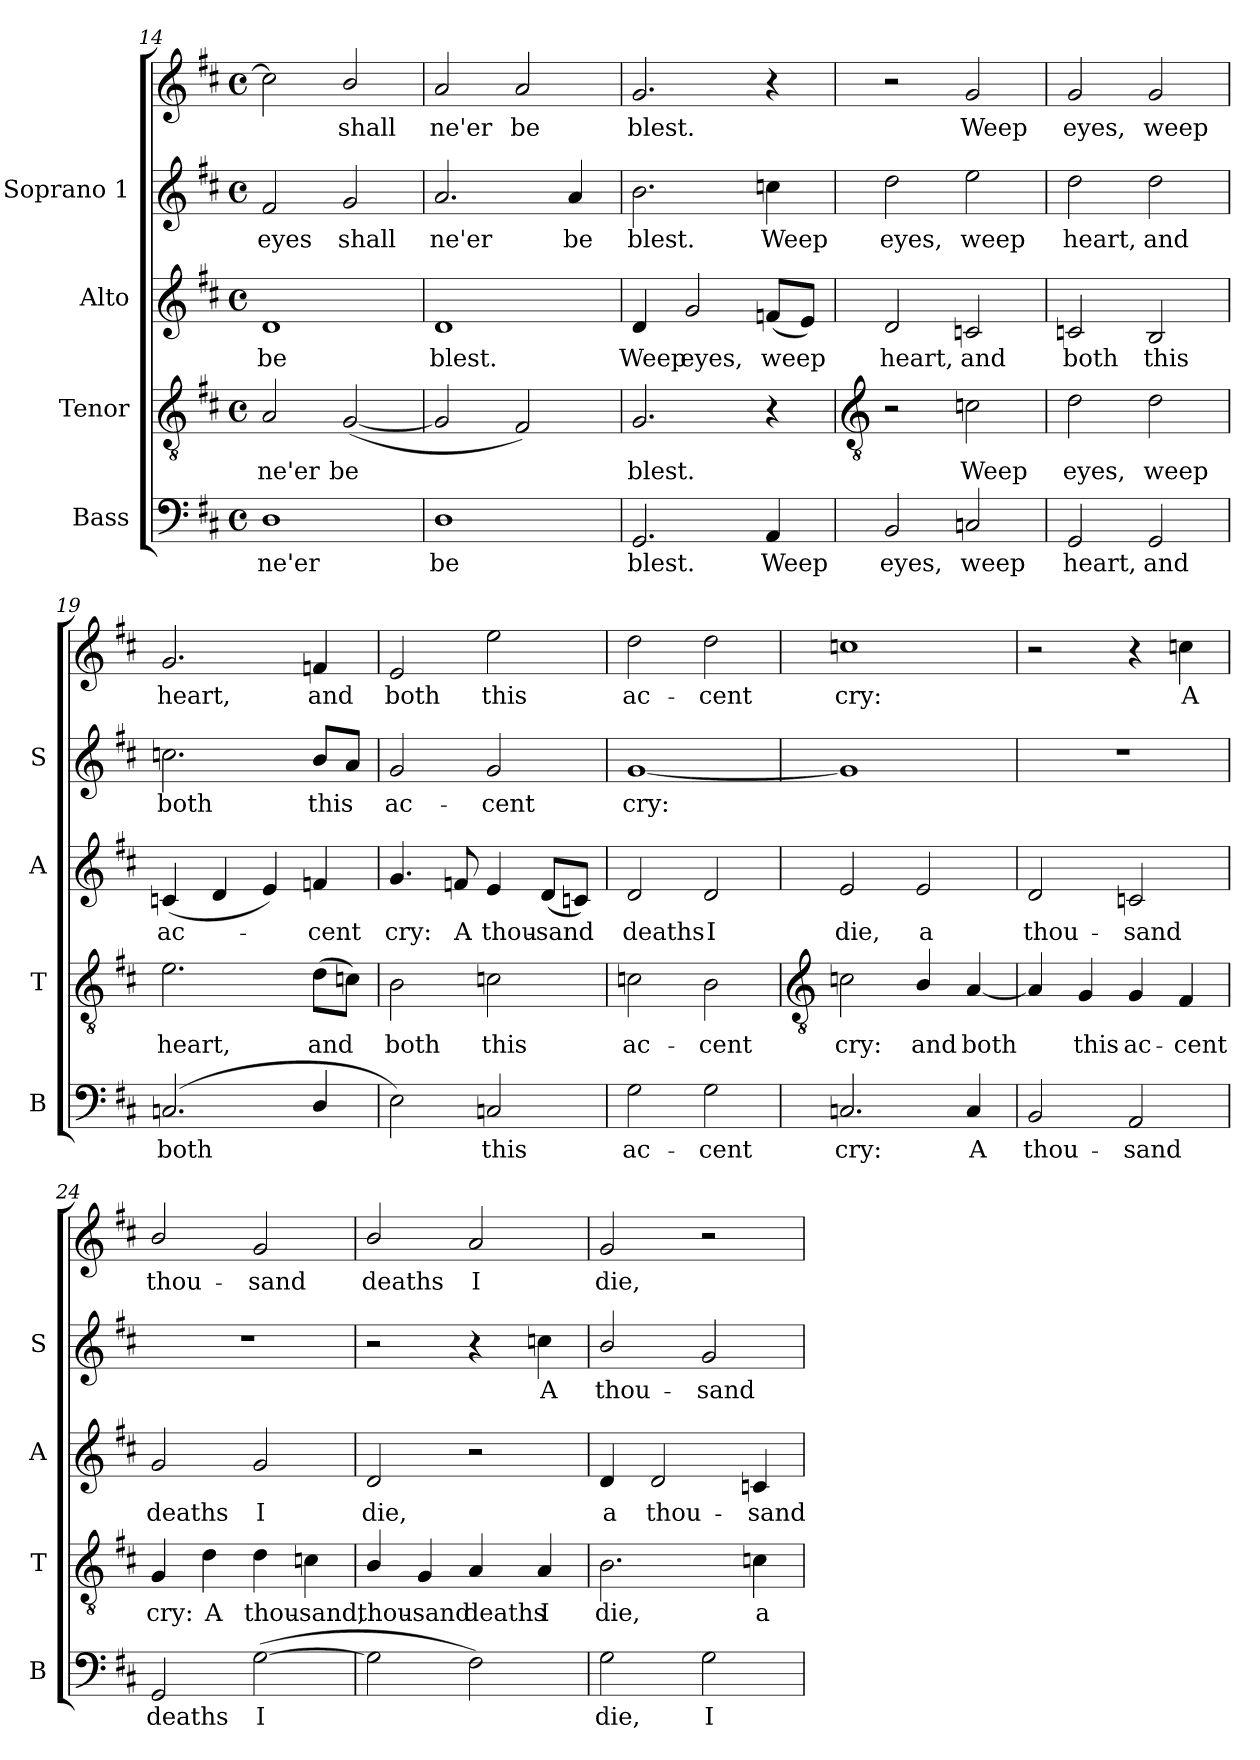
**kern	**text	**kern	**text	**kern	**text	**kern	**text	**kern	**text
*part4	*part4	*part3	*part3	*part2	*part2	*part1	*part1	*part1	*part1
*staff5	*staff5	*staff4	*staff4	*staff3	*staff3	*staff2	*staff2	*staff1	*staff1
*I"Bass	*	*I"Tenor	*	*I"Alto	*	*I"Soprano 1	*	*	*
*I'B	*	*I'T	*	*I'A	*	*I'S	*	*	*
*clefF4	*	*clefGv2	*	*clefG2	*	*clefG2	*	*clefG2	*
*k[f#c#]	*	*k[f#c#]	*	*k[f#c#]	*	*k[f#c#]	*	*k[f#c#]	*
*D:	*	*D:	*	*D:	*	*D:	*	*D:	*
*M4/4	*	*M4/4	*	*M4/4	*	*M4/4	*	*M4/4	*
*met(c)	*	*met(c)	*	*met(c)	*	*met(c)	*	*met(c)	*
=14	=14	=14	=14	=14	=14	=14	=14	=14	=14
!	!LO:LY:b	!	!LO:LY:b	!	!LO:LY:b	!	!LO:LY:b	!	!
1D	ne'er	2A	ne'er	1d	be	2f#	eyes	2cc]	.
!	!	!	!LO:LY:b	!	!	!	!LO:LY:b	!	!LO:LY:b
.	.	(<[2G	be	.	.	2g	shall	2b/	shall
=15	=15	=15	=15	=15	=15	=15	=15	=15	=15
!	!LO:LY:b	!	!	!	!LO:LY:b	!	!LO:LY:b	!	!LO:LY:b
1D	be	2G]	.	1d	blest.	2.a	ne'er	2a	ne'er
!	!	!	!	!	!	!	!	!	!LO:LY:b
.	.	2F#)	.	.	.	.	.	2a	be
!	!	!	!	!	!	!	!LO:LY:b	!	!
.	.	.	.	.	.	4a	be	.	.
=16	=16	=16	=16	=16	=16	=16	=16	=16	=16
!	!LO:LY:b	!	!LO:LY:b	!	!LO:LY:b	!	!LO:LY:b	!	!LO:LY:b
2.GG	blest.	2.G	blest.	4d	Weep	2.b	blest.	2.g	blest.
!	!	!	!	!	!LO:LY:b	!	!	!	!
.	.	.	.	2g	eyes,	.	.	.	.
!	!LO:LY:b	!	!	!	!LO:LY:b	!	!LO:LY:b	!	!
4AA	Weep	4r	.	(<8fnL	weep	4ccn	Weep	4r	.
.	.	.	.	8eJ)	.	.	.	.	.
!!LO:LB:g=z
=17	=17	=17	=17	=17	=17	=17	=17	=17	=17
*	*	*clefGv2	*	*	*	*	*	*	*
!	!LO:LY:b	!	!	!	!LO:LY:b	!	!LO:LY:b	!	!
2BB	eyes,	2r	.	2d	heart,	2dd	eyes,	2r	.
!	!LO:LY:b	!	!LO:LY:b	!	!LO:LY:b	!	!LO:LY:b	!	!LO:LY:b
2Cn	weep	2cn	Weep	2cn	and	2ee	weep	2g	Weep
=18	=18	=18	=18	=18	=18	=18	=18	=18	=18
!	!LO:LY:b	!	!LO:LY:b	!	!LO:LY:b	!	!LO:LY:b	!	!LO:LY:b
2GG	heart,	2d	eyes,	2cn	both	2dd	heart,	2g	eyes,
!	!LO:LY:b	!	!LO:LY:b	!	!LO:LY:b	!	!LO:LY:b	!	!LO:LY:b
2GG	and	2d	weep	2B	this	2dd	and	2g	weep
=19	=19	=19	=19	=19	=19	=19	=19	=19	=19
!	!LO:LY:b	!	!LO:LY:b	!	!LO:LY:b	!	!LO:LY:b	!	!LO:LY:b
(<2.Cn	both	2.e	heart,	(<4cn	ac-	2.ccn	both	2.g	heart,
.	.	.	.	4d	.	.	.	.	.
.	.	.	.	4e)	.	.	.	.	.
!	!	!	!LO:LY:b	!	!LO:LY:b	!	!LO:LY:b	!	!LO:LY:b
4D/	.	(>8dL	and	4fn	cent	8bL	this	4fn	and
.	.	8cnJ)	.	.	.	8aJ	.	.	.
=20	=20	=20	=20	=20	=20	=20	=20	=20	=20
!	!	!	!LO:LY:b	!	!LO:LY:b	!	!LO:LY:b	!	!LO:LY:b
2E)	.	2B	both	4.g	cry:	2g	ac-	2e	both
!	!	!	!	!	!LO:LY:b	!	!	!	!
.	.	.	.	8fn	A	.	.	.	.
!	!LO:LY:b	!	!LO:LY:b	!	!LO:LY:b	!	!LO:LY:b	!	!LO:LY:b
2Cn	this	2cn	this	4e	thou-	2g	-cent	2ee	this
!	!	!	!	!	!LO:LY:b	!	!	!	!
.	.	.	.	(<8dL	-sand	.	.	.	.
.	.	.	.	8cnJ)	.	.	.	.	.
=21	=21	=21	=21	=21	=21	=21	=21	=21	=21
!	!LO:LY:b	!	!LO:LY:b	!	!LO:LY:b	!	!LO:LY:b	!	!LO:LY:b
2G	ac-	2cn	ac-	2d	deaths	[1g	cry:	2dd	ac-
!	!LO:LY:b	!	!LO:LY:b	!	!LO:LY:b	!	!	!	!LO:LY:b
2G	-cent	2B	-cent	2d	I	.	.	2dd	-cent
!!LO:LB:g=z
=22	=22	=22	=22	=22	=22	=22	=22	=22	=22
*	*	*clefGv2	*	*	*	*	*	*	*
!	!LO:LY:b	!	!LO:LY:b	!	!LO:LY:b	!	!	!	!LO:LY:b
2.Cn	cry:	2cn	cry:	2e	die,	1g]	.	1ccn	cry:
!	!	!	!LO:LY:b	!	!LO:LY:b	!	!	!	!
.	.	4B/	and	2e	a	.	.	.	.
!	!LO:LY:b	!	!LO:LY:b	!	!	!	!	!	!
4C	A	[4A	both	.	.	.	.	.	.
=23	=23	=23	=23	=23	=23	=23	=23	=23	=23
!	!LO:LY:b	!	!	!	!LO:LY:b	!	!	!	!
2BB	thou-	4A]	.	2d	thou-	1r	.	2r	.
!	!	!	!LO:LY:b	!	!	!	!	!	!
.	.	4G	this	.	.	.	.	.	.
!	!LO:LY:b	!	!LO:LY:b	!	!LO:LY:b	!	!	!	!
2AA	-sand	4G	ac-	2cn	-sand	.	.	4r	.
!	!	!	!LO:LY:b	!	!	!	!	!	!LO:LY:b
.	.	4F#	-cent	.	.	.	.	4ccn	A
=24	=24	=24	=24	=24	=24	=24	=24	=24	=24
!	!LO:LY:b	!	!LO:LY:b	!	!LO:LY:b	!	!	!	!LO:LY:b
2GG	deaths	4G	cry:	2g	deaths	1r	.	2b/	thou-
!	!	!	!LO:LY:b	!	!	!	!	!	!
.	.	4d	A	.	.	.	.	.	.
!	!LO:LY:b	!	!LO:LY:b	!	!LO:LY:b	!	!	!	!LO:LY:b
(>[2G	I	4d	thou-	2g	I	.	.	2g	-sand
!	!	!	!LO:LY:b	!	!	!	!	!	!
.	.	4cn	-sand,	.	.	.	.	.	.
=25	=25	=25	=25	=25	=25	=25	=25	=25	=25
!	!	!	!LO:LY:b	!	!LO:LY:b	!	!	!	!LO:LY:b
2G]	.	4B/	thou-	2d	die,	2r	.	2b/	deaths
!	!	!	!LO:LY:b	!	!	!	!	!	!
.	.	4G	-sand	.	.	.	.	.	.
!	!	!	!LO:LY:b	!	!	!	!	!	!LO:LY:b
2F#)	.	4A	deaths	2r	.	4r	.	2a	I
!	!	!	!LO:LY:b	!	!	!	!LO:LY:b	!	!
.	.	4A	I	.	.	4ccn	A	.	.
=26	=26	=26	=26	=26	=26	=26	=26	=26	=26
!	!LO:LY:b	!	!LO:LY:b	!	!LO:LY:b	!	!LO:LY:b	!	!LO:LY:b
2G	die,	2.B	die,	4d	a	2b/	thou-	2g	die,
!	!	!	!	!	!LO:LY:b	!	!	!	!
.	.	.	.	2d	thou-	.	.	.	.
!	!LO:LY:b	!	!	!	!	!	!LO:LY:b	!	!
2G	I	.	.	.	.	2g	-sand	2r	.
!	!	!	!LO:LY:b	!	!LO:LY:b	!	!	!	!
.	.	4cn	a	4cn	-sand	.	.	.	.
=	=	=	=	=	=	=	=	=	=
*-	*-	*-	*-	*-	*-	*-	*-	*-	*-
